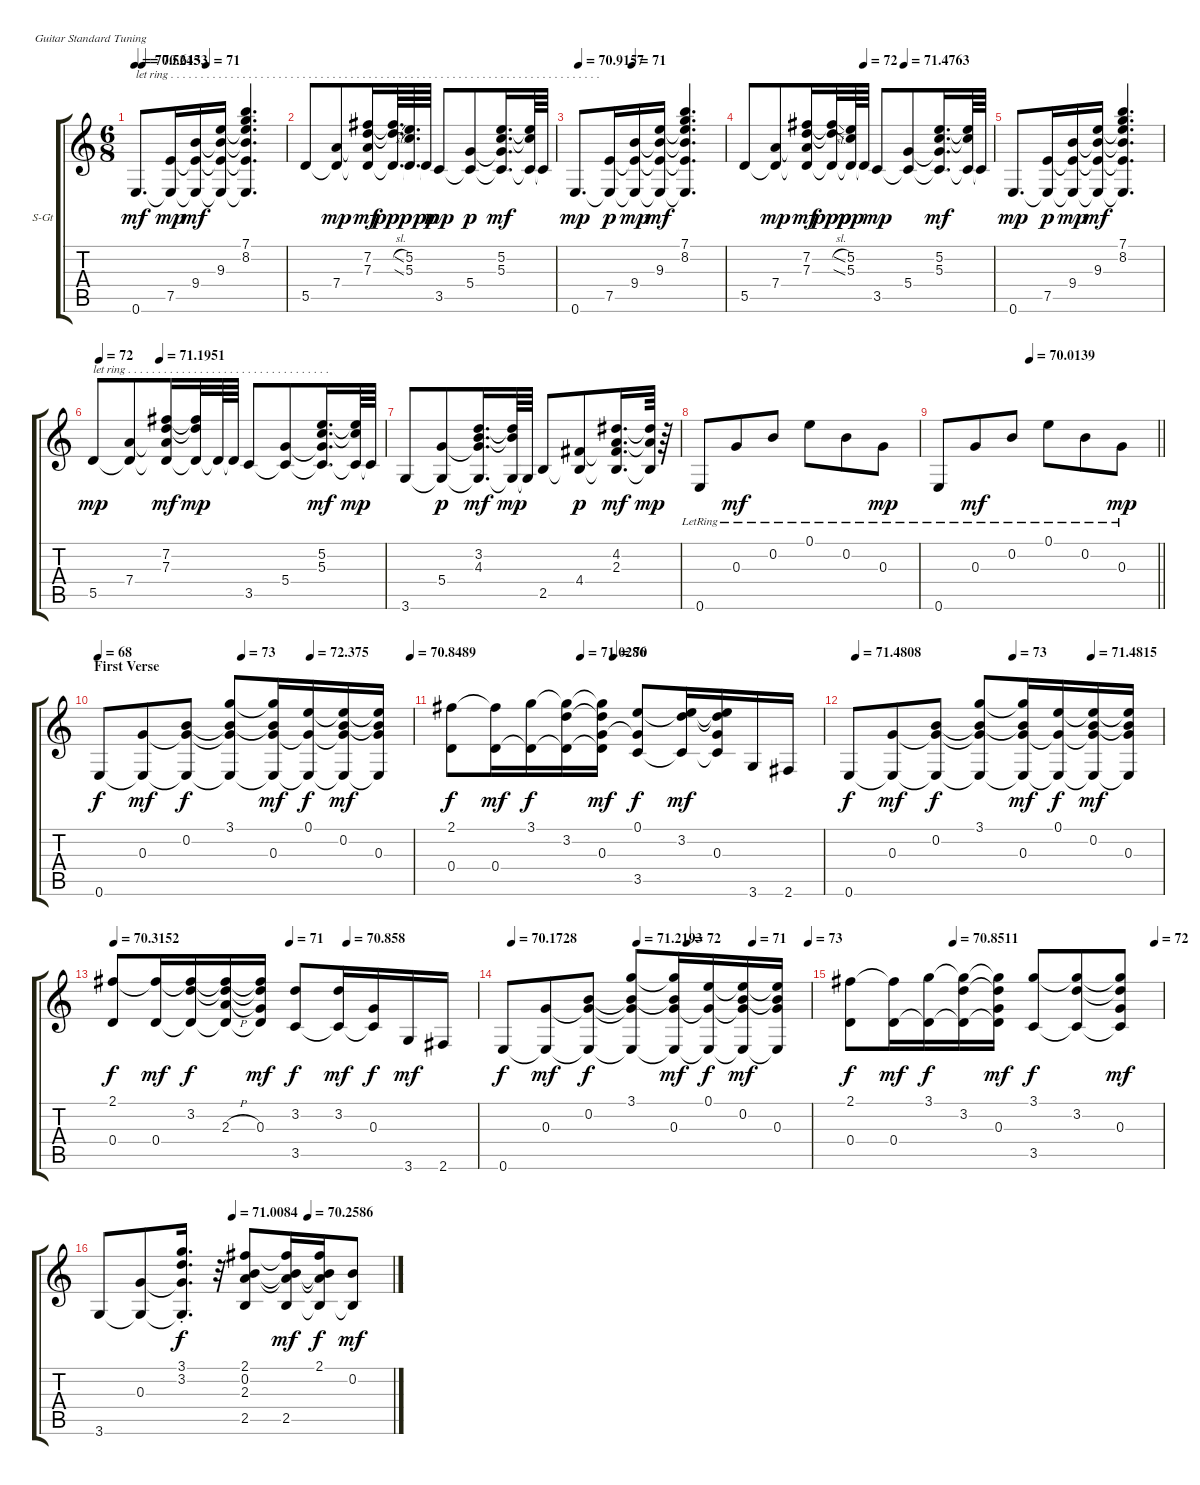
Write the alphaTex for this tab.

\bracketExtendMode groupsimilarinstruments
\firstSystemTrackNameOrientation horizontal
\otherSystemsTrackNameOrientation horizontal
\track ("Acoustic clean 1" "S-Gt") {instrument acousticguitarsteel}
\staff {score tabs}
\tuning (E4 B3 G3 D3 A2 E2)
\ts (6 8)
\tempo
70.5245
\tempo (70.6133 0.05)
\tempo (71 0.475)
\accidentals auto
\clef g2
\ottava regular
\simile none
\scale
0.265411
\ks c
0.6.8{d txt "let ring . . . . . . . . . . . . . . . . . . . . . . . . . . . . . . . . . . . . . . . . . . . . . . . . . . . . . . . . . . . . . . . . . . . . . . . . " dy mf} (7.5 0.6{t}).16{dy mp} (9.4 0.6{t} 7.5{t}).16{dy mf} (9.3 0.6{t} 7.5{t} 9.4{t}).16 (7.1 8.2 0.6{t} 7.5{t} 9.4{t} 9.3{t}).4{d} |
\scale
0.446632 5.5.8 (7.4 5.5{t}).8{dy mp} (7.2 7.3 5.5{t} 7.4{t}).16{dy mf} (7.3{sl t} 7.2{sl t} 5.5{t}).64{d dy ppp} (5.2 5.3 5.5{t}).64{d} 5.5{t}.64{dy pp} 3.5.8{dy mp} (5.4 3.5{t}).8{dy p} (5.2 5.3 3.5{t} 5.4{t}).16{d dy mf} (5.2{t} 5.3{t} 3.5{t}).64 3.5{t}.64 |
\tempo (70.9157 0.03125)
\tempo (71 0.3875)
\scale
0.287855 0.6.8{d dy mp} (7.5 0.6{t}).16{dy p} (9.4 0.6{t} 7.5{t}).16{dy mp} (9.3 0.6{t} 7.5{t} 9.4{t}).16{dy mf} (7.1 8.2 0.6{t} 7.5{t} 9.4{t} 9.3{t}).4{d} |
\tempo (72 0.48125)
\tempo (71.4763 0.64375)
\scale
0.440487 5.5.8 (7.4 5.5{t}).8{dy mp} (7.2 7.3 5.5{t} 7.4{t}).16{dy mf} (7.3{sl t} 7.2{sl t} 5.5{t}).32{dy ppp} (5.2 5.3 5.5{t}).64{dy pp} 5.5{t}.64 3.5.8{dy mp} (5.4 3.5{t}).8 (5.2 5.3 3.5{t} 5.4{t}).16{d dy mf} (5.2{t} 5.3{t} 3.5{t}).64 3.5{t}.64 |
\scale
0.186897 0.6.8{d dy mp} (7.5 0.6{t}).16{dy p} (9.4 0.6{t} 7.5{t}).16{dy mp} (9.3 0.6{t} 7.5{t} 9.4{t}).16{dy mf} (7.1 8.2 0.6{t} 7.5{t} 9.4{t} 9.3{t}).4{d} |
\tempo (72 0.025)
\tempo (71.1951 0.23125)
\scale
0.372798 5.5.8{txt "let ring . . . . . . . . . . . . . . . . . . . . . . . . . . . . . . . . . ." dy mp} (7.4 5.5{t}).8 (7.2 7.3 5.5{t} 7.4{t}).16{dy mf} (7.3{t} 7.2{t} 5.5{t}).32{dy mp} 5.5{t}.64 5.5{t}.64 3.5.8 (5.4 3.5{t}).8 (5.2 5.3 3.5{t} 5.4{t}).16{d dy mf} (5.2{t} 5.3{t} 3.5{t}).64{dy mp} 3.5{t}.64 |
3.6.8 (5.4 3.6{t}).8{dy p} (3.2 4.3 3.6{t} 5.4{t}).16{d dy mf} (3.2{t} 4.3{t} 3.6{t}).64{dy mp} 3.6{t}.64 2.5.8 (4.4 2.5{t}).8{dy p} (4.2 2.3 2.5{t} 4.4{t}).16{d dy mf} (4.2{t} 2.3{t} 2.5{t}).64{dy mp} r.64 |
0.6{lr}.8 0.3{lr}.8{dy mf} 0.2{lr}.8 0.1{lr}.8 0.2{lr}.8 0.3{lr}.8{dy mp} |
\tempo (70.0139 0.41875)
\barLineRight lightlight
0.6{lr}.8 0.3{lr}.8{dy mf} 0.2{lr}.8 0.1{lr}.8 0.2{lr}.8 0.3{lr}.8{dy mp} |
\section ("" "First Verse")
\tempo 68
\tempo (73 0.45625)
\tempo (72.375 0.675)
\tempo (70.8489 0.99375)
0.6.8{dy f} (0.3 0.6{t}).8{dy mf} (0.2 0.6{t} 0.3{t}).8{dy f} (3.1 0.6{t} 0.3{t} 0.2{t}).8 (0.3 0.6{t} 3.1{t} 0.2{t}).16{dy mf} (0.1 0.6{t} 0.3{t}).16{dy f} (0.2 0.6{t} 0.3{t} 0.1{t}).16{dy mf} (0.3 0.6{t} 0.1{t} 0.2{t}).16 |
\tempo (71.0286 0.35)
\tempo (70 0.4375)
(2.1 0.4).8{dy f} (0.4 2.1{t}).16{dy mf} (3.1 0.4{t}).16{dy f} (3.2 0.4{t} 3.1{t}).16 (0.3 0.4{t} 3.1{t} 3.2{t}).16{dy mf} (0.1 3.5 0.3{t}).8{dy f} (3.2 3.5{t} 0.1{t}).16{dy mf} (0.3 3.5{t} 3.2{t} 0.1{t}).16 3.6.16 2.6.16 |
\tempo (71.4808 0.025)
\tempo (73 0.525)
\tempo (71.4815 0.775)
0.6.8{dy f} (0.3 0.6{t}).8{dy mf} (0.2 0.6{t} 0.3{t}).8{dy f} (3.1 0.6{t} 0.3{t} 0.2{t}).8 (0.3 0.6{t} 3.1{t} 0.2{t}).16{dy mf} (0.1 0.6{t} 0.3{t}).16{dy f} (0.2 0.6{t} 0.3{t} 0.1{t}).16{dy mf} (0.3 0.6{t} 0.1{t} 0.2{t}).16 |
\tempo (70.3152 0.00625)
\tempo (71 0.4875)
\tempo (70.858 0.64375)
(2.1 0.4).8{dy f} (0.4 2.1{t}).16{dy mf} (3.2 0.4{t} 2.1{t}).16{dy f} (2.3{h} 0.4{t} 2.1{t} 3.2{t}).16 (0.3 0.4{t} 2.1{t} 3.2{t}).16{dy mf} (3.2 3.5).8{dy f} (3.5{t} 3.2).16{dy mf} (3.5{t} 0.3).16{dy f} 3.6.16{dy mf} 2.6.16 |
\tempo (70.1728 0.03125)
\tempo (71.2193 0.4375)
\tempo (72 0.6)
\tempo (71 0.8125)
\tempo (73 0.99375)
0.6.8{dy f} (0.3 0.6{t}).8{dy mf} (0.2 0.6{t} 0.3{t}).8{dy f} (3.1 0.6{t} 0.3{t} 0.2{t}).8 (0.3 0.6{t} 3.1{t} 0.2{t}).16{dy mf} (0.1 0.6{t} 0.3{t}).16{dy f} (0.2 0.6{t} 0.3{t} 0.1{t}).16{dy mf} (0.3 0.6{t} 0.1{t} 0.2{t}).16 |
\tempo (70.8511 0.33125)
\tempo (72 0.975)
(2.1 0.4).8{dy f} (0.4 2.1{t}).16{dy mf} (3.1 0.4{t}).16{dy f} (3.2 0.4{t} 3.1{t}).16 (0.3 0.4{t} 3.1{t} 3.2{t}).16{dy mf} (3.1 3.5).8{dy f} (3.2 3.1{t} 3.5{t}).8 (0.3 3.1{t} 3.2{t} 3.5{t}).8{dy mf} |
\tempo (71.0084 0.45625)
\tempo (70.2586 0.7125)
3.6.8 (0.3 3.6{t}).8 (3.1{st} 3.2{st} 3.6{st t} 0.3{st t}).16{d dy f} r.32 (2.1 0.2 2.3 2.5).8 (2.5 2.1{t} 0.2{t} 2.3{t}).16{dy mf} (2.1 2.3{t} 0.2{t} 2.5{t}).16{dy f} (0.2 2.5{t}).8{dy mf}
